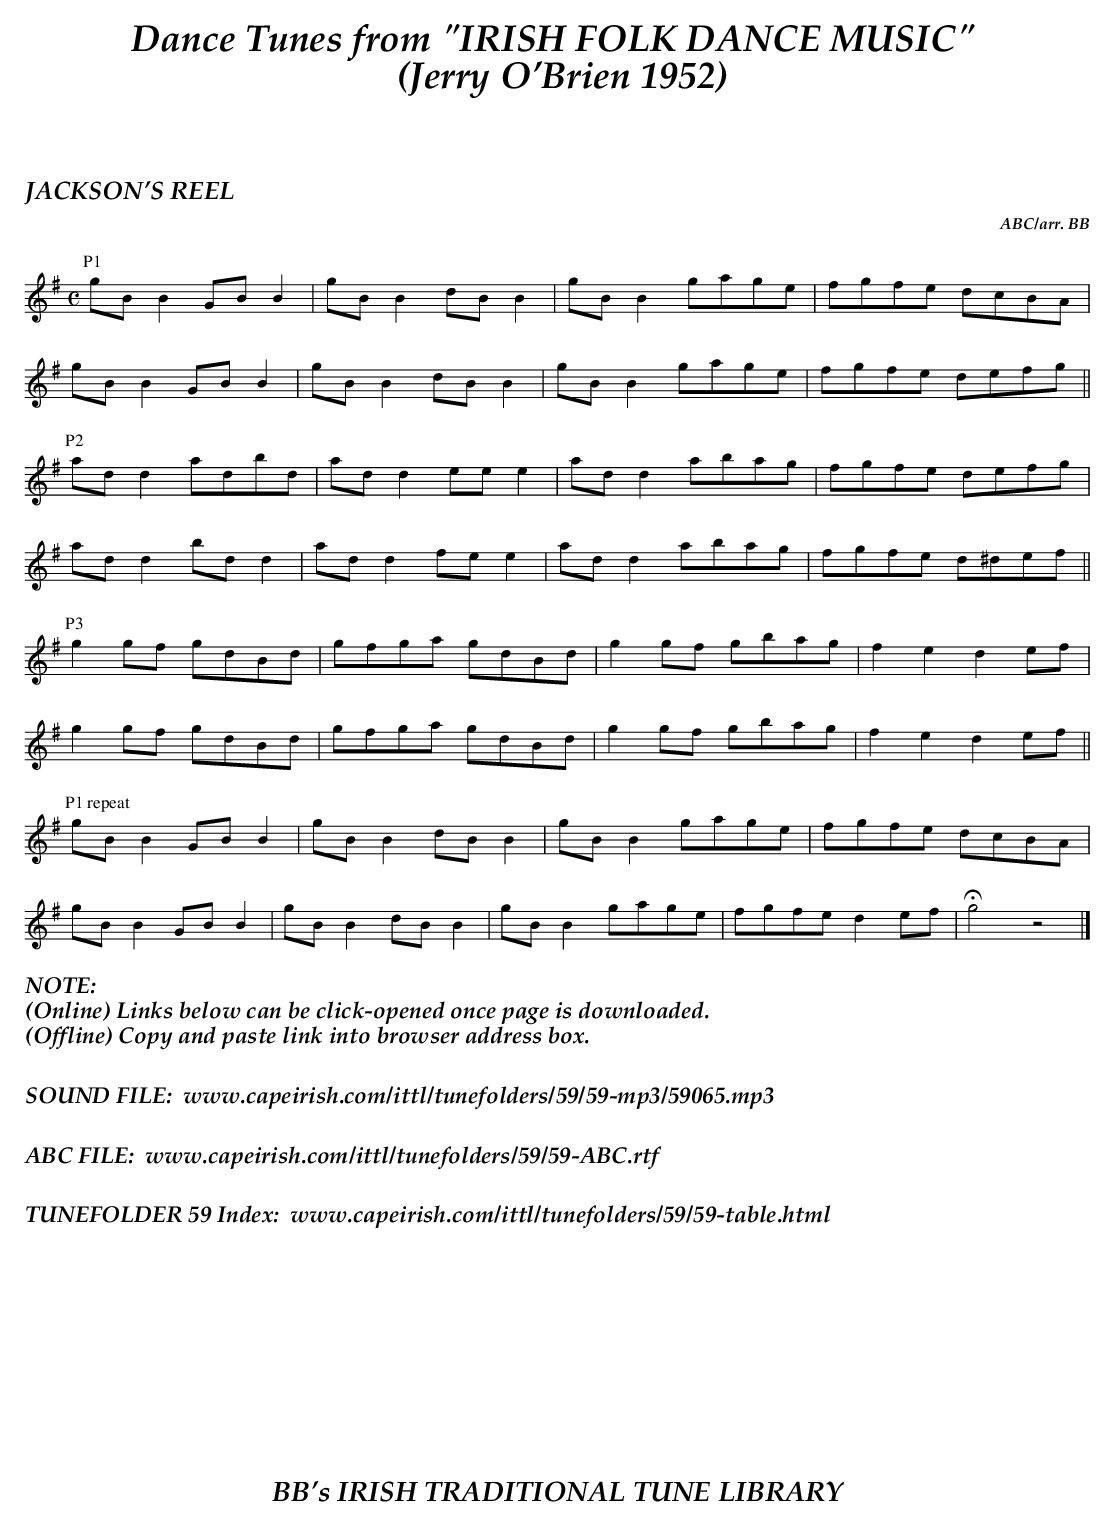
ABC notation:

X:1
T:JACKSON'S REEL
C:ABC/arr. BB
M:C
K:G
P:P1
gBB2 GBB2|gBB2 dBB2|gBB2 gage|fgfe dcBA|
gBB2 GBB2|gBB2 dBB2|gBB2 gage|fgfe defg||
P:P2
add2 adbd|add2 ee e2|add2 abag|fgfe defg|
add2 bdd2|add2 fee2|add2 abag|fgfe d^def||
P:P3
g2gf gdBd|gfga gdBd|g2gf gbag|f2e2 d2ef|
g2gf gdBd|gfga gdBd|g2gf gbag|f2e2 d2ef||
P:P1 repeat
gBB2 GBB2|gBB2 dBB2|gBB2 gage|fgfe dcBA|
gBB2 GBB2|gBB2 dBB2|gBB2 gage|fgfe d2ef|Hg4z4|]
%%textfont "Palatino-BoldItalic" 20
%%begintext
%%NOTE:
(Online) Links below can be click-opened once page is downloaded.
(Offline) Copy and paste link into browser address box.
%%
%%
SOUND FILE:  www.capeirish.com/ittl/tunefolders/59/59-mp3/59065.mp3
%%
%%
ABC FILE:  www.capeirish.com/ittl/tunefolders/59/59-ABC.rtf
%%
%%
TUNEFOLDER 59 Index:  www.capeirish.com/ittl/tunefolders/59/59-table.html
